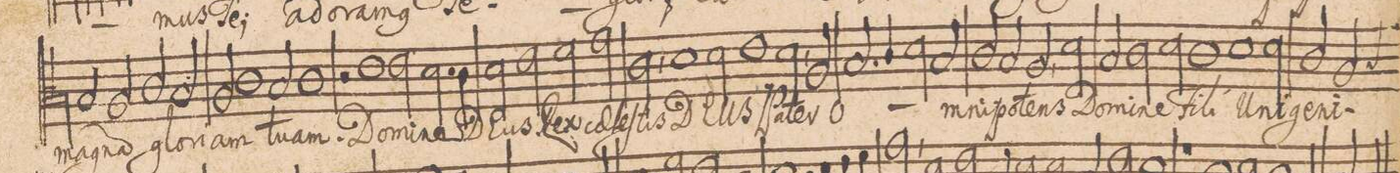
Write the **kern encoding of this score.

**kern	**text
*I"ALTVS.	*
*clefC3	*
*k[]	*
*met(c|)	*
*M2/1	*
2B/	ma-
2A/	-gn(am)
2c/	glo-
2B/	-ri-
=25-	=25-
2A/	-am
1c\	tu-
2B/	.
=26-	=26-
1c\	-am.
2r	.
1e\	Do-
=27-	=27-
2e\	-mi-
2.d\	-ne
4c\	DE-
=28-	=28-
2d\	-us.
2e\	Rex
2f\	cae-
2g\	-le-
=29-	=29-
2c,<\	-ſtis
1d\	DE-
2d\	-US
=30-	=30-
1e\	Pa-
2d,<\	-ter
2A/	o-
=31-	=31-
2.B/	.
4c/	.
2d\	.
2B/	.
=32-	=32-
2c/	-mni-
2B/	-po-
2A,</	-tens
2d\	Do-
=33-	=33-
2B/	-mi-
2c\	-ne
2d\	Fi-
1c\	-li
=34-	=34-
1d\	U-
2d\	-ni-
=35-	=35-
2c\	-ge-
*custos:B	*
2A/	-ni-
*-	*-
